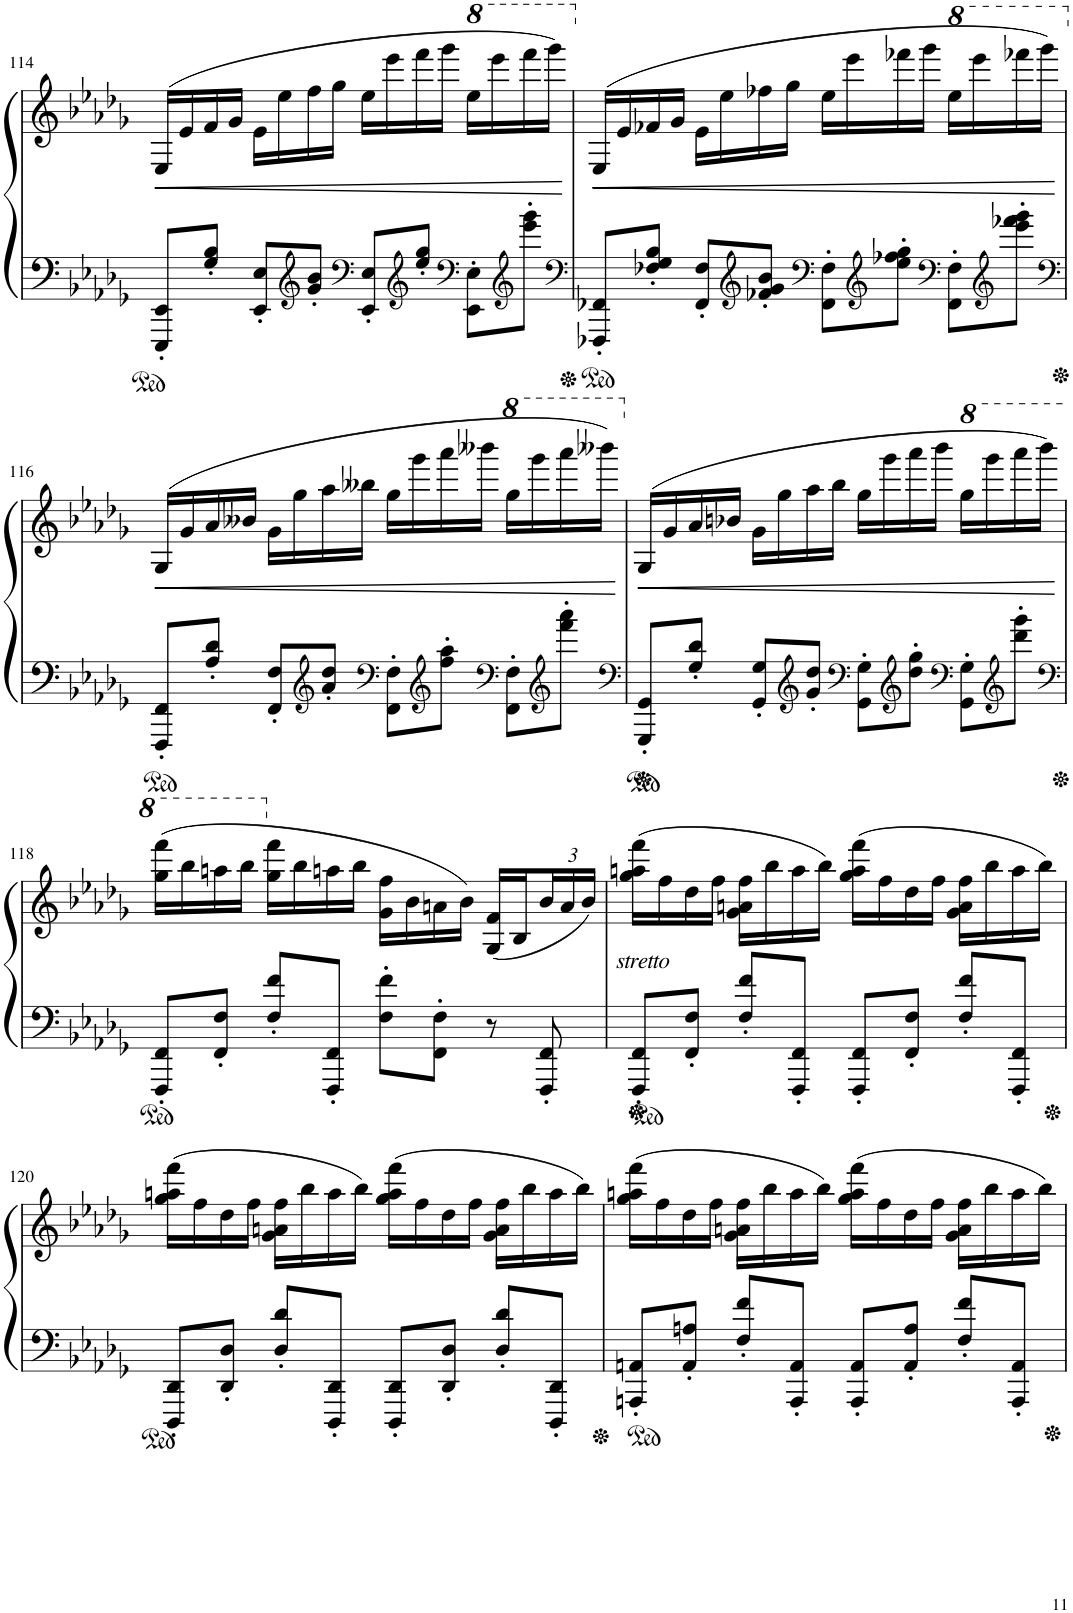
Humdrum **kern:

**kern	**kern	**dynam
*part1	*part1	*part1
*staff2	*staff1	*staff1/2
*I"Piano	*	*
*I'Pno	*	*
!!LO:PB:g=z
*clefF4	*clefG2	*
*k[b-e-a-d-g-]	*k[b-e-a-d-g-]	*
*M4/4	*M4/4	*
=114	=114	=114
!	!	!LO:HP:b
8EEE-/' 8EE-/'L	(16E-/LL	<
.	16e-/	.
8G-/' 8B-/'J	16f/	.
.	16g-/JJ	.
8EE-/' 8E-/'L	16e-\LL	.
.	16ee-\	.
*clefG2	*	*
8g-/' 8b-/'J	16ff\	.
.	16gg-\JJ	.
*clefF4	*	*
8EE-/' 8E-/'L	16ee-\LL	.
.	16eee-\	.
*clefG2	*	*
8ee-/' 8gg-/'J	16fff\	.
.	16ggg-\JJ	.
*clefF4	*	*
*	*8va	*
8EE-\' 8E-\'L	16eee-\LL	.
.	16eeee-\	.
*clefG2	*	*
8eee-\' 8ggg-\'J	16ffff\	.
.	16gggg-\JJ)	.
.	.	[
=115	=115	=115
*clefF4	*	*
*	*X8va	*
!	!	!LO:HP:b
8FFF-X/' 8FF-X/'L	(16E-/LL	<
.	16e-/	.
8F-X/' 8G-/' 8B-/'J	16f-X/	.
.	16g-/JJ	.
8FF-/' 8F-/'L	16e-\LL	.
.	16ee-\	.
*clefG2	*	*
8f-X/' 8g-/' 8b-/'J	16ff-X\	.
.	16gg-\JJ	.
*clefF4	*	*
8FF-\' 8F-\'L	16ee-\LL	.
.	16eee-\	.
*clefG2	*	*
8ee-\' 8ff-X\' 8gg-\'J	16fff-X\	.
.	16ggg-\JJ	.
*clefF4	*	*
*	*8va	*
8FF-\' 8F-\'L	16eee-\LL	.
.	16eeee-\	.
*clefG2	*	*
8eee-\' 8fff-X\' 8ggg-\'J	16ffff-X\	.
.	16gggg-\JJ)	.
.	.	[
!!LO:LB:g=z
=116	=116	=116
*clefF4	*	*
*	*X8va	*
!	!	!LO:HP:b
8FFF/' 8FF/'L	(16G-/LL	<
.	16g-/	.
8A-/' 8d-/'J	16a-/	.
.	16b--X/JJ	.
8FF/' 8F/'L	16g-\LL	.
.	16gg-\	.
*clefG2	*	*
8a-/' 8dd-/'J	16aa-\	.
.	16bb--X\JJ	.
*clefF4	*	*
8FF\' 8F\'L	16gg-\LL	.
.	16ggg-\	.
*clefG2	*	*
8ff\' 8aa-\'J	16aaa-\	.
.	16bbb--X\JJ	.
*clefF4	*	*
*	*8va	*
8FF\' 8F\'L	16ggg-\LL	.
.	16gggg-\	.
*clefG2	*	*
8fff\' 8aaa-\'J	16aaaa-\	.
.	16bbbb--X\JJ)	.
.	.	[
=117	=117	=117
*clefF4	*	*
*	*X8va	*
!	!	!LO:HP:b
8GGG-/' 8GG-/'L	(16G-/LL	<
.	16g-/	.
8G-/' 8d-/'J	16a-/	.
.	16b-X/JJ	.
8GG-/' 8G-/'L	16g-\LL	.
.	16gg-\	.
*clefG2	*	*
8g-/' 8dd-/'J	16aa-\	.
.	16bb-\JJ	.
*clefF4	*	*
8GG-\' 8G-\'L	16gg-\LL	.
.	16ggg-\	.
*clefG2	*	*
8dd-\' 8gg-\'J	16aaa-\	.
.	16bbb-\JJ	.
*clefF4	*	*
*	*8va	*
8GG-\' 8G-\'L	16ggg-\LL	.
.	16gggg-\	.
*clefG2	*	*
8ddd-\' 8ggg-\'J	16aaaa-\	.
.	16bbbb-\JJ)	.
.	.	[
!!LO:LB:g=z
=118	=118	=118
*clefF4	*	*
8FFF/' 8FF/'L	(16ggg-\ 16ffff\LL	.
.	16bbb-\	.
8FF/' 8F/'J	16aaan\	.
.	16bbb-\JJ	.
*	*X8va	*
8F/' 8f/'L	16gg-\ 16fff\LL	.
.	16bb-\	.
8FFF/' 8FF/'J	16aan\	.
.	16bb-\JJ	.
8F\' 8f\'L	16g-\ 16ff\LL	.
.	16b-\	.
8FF\' 8F\'J	16an\	.
.	16b-\JJ)	.
8r	(16G-/ 16f/LL	.
.	16B-/	.
*	*Xbrackettup	*
8FFF/' 8FF/'	24b-/	.
.	24a/	.
.	24b-/JJ)	.
=119	=119	=119
!	!LO:TX:b:i:t=stretto	!
8FFF/' 8FF/'L	(16gg-\ 16aan\ 16fff\LL	.
.	16ff\	.
8FF/' 8F/'J	16dd-\	.
.	16ff\JJ	.
8F/' 8f/'L	16g-\ 16an\ 16ff\LL	.
.	16bb-\	.
8FFF/' 8FF/'J	16aa\	.
.	16bb-\JJ)	.
8FFF/' 8FF/'L	(16gg-\ 16aa\ 16fff\LL	.
.	16ff\	.
8FF/' 8F/'J	16dd-\	.
.	16ff\JJ	.
8F/' 8f/'L	16g-\ 16a\ 16ff\LL	.
.	16bb-\	.
8FFF/' 8FF/'J	16aa\	.
.	16bb-\JJ)	.
!!LO:LB:g=z
=120	=120	=120
8DDD-/' 8DD-/'L	(16gg-\ 16aan\ 16fff\LL	.
.	16ff\	.
8DD-/' 8D-/'J	16dd-\	.
.	16ff\JJ	.
8D-/' 8d-/'L	16g-\ 16an\ 16ff\LL	.
.	16bb-\	.
8DDD-/' 8DD-/'J	16aa\	.
.	16bb-\JJ)	.
8DDD-/' 8DD-/'L	(16gg-\ 16aa\ 16fff\LL	.
.	16ff\	.
8DD-/' 8D-/'J	16dd-\	.
.	16ff\JJ	.
8D-/' 8d-/'L	16g-\ 16a\ 16ff\LL	.
.	16bb-\	.
8DDD-/' 8DD-/'J	16aa\	.
.	16bb-\JJ)	.
=121	=121	=121
8AAAn/' 8AAn/'L	(16gg-\ 16aan\ 16fff\LL	.
.	16ff\	.
8AA/' 8An/'J	16dd-\	.
.	16ff\JJ	.
8F/' 8f/'L	16g-\ 16an\ 16ff\LL	.
.	16bb-\	.
8AAA/' 8AA/'J	16aa\	.
.	16bb-\JJ)	.
8AAA/' 8AA/'L	(16gg-\ 16aa\ 16fff\LL	.
.	16ff\	.
8AA/' 8A/'J	16dd-\	.
.	16ff\JJ	.
8F/' 8f/'L	16g-\ 16a\ 16ff\LL	.
.	16bb-\	.
8AAA/' 8AA/'J	16aa\	.
.	16bb-\JJ)	.
=	=	=
*-	*-	*-
